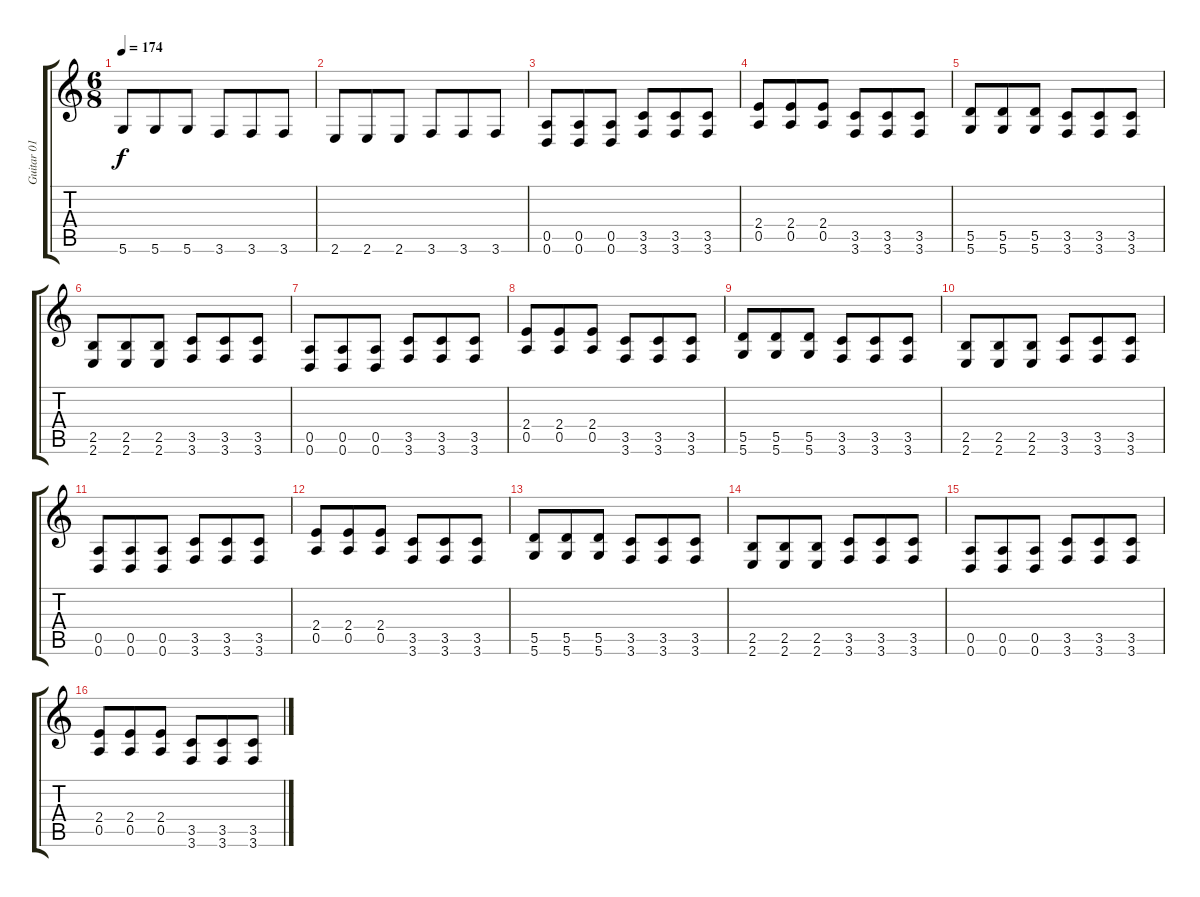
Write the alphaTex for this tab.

\track ("Guitar 01" "Guitar 01") {instrument overdrivenguitar}
\staff {score tabs}
\tuning (E4 B3 G3 D3 A2 D2) {hide}
\ts (6 8)
\tempo 174
\clef g2
\ks c
5.6.8{dy f} 5.6.8 5.6.8 3.6.8 3.6.8 3.6.8 |
2.6.8 2.6.8 2.6.8 3.6.8 3.6.8 3.6.8 |
(0.5 0.6).8{volume 10} (0.5 0.6).8 (0.5 0.6).8 (3.5 3.6).8 (3.5 3.6).8 (3.5 3.6).8 |
(2.4 0.5).8 (2.4 0.5).8 (2.4 0.5).8 (3.5 3.6).8 (3.5 3.6).8 (3.5 3.6).8 |
(5.5 5.6).8 (5.5 5.6).8 (5.5 5.6).8 (3.5 3.6).8 (3.5 3.6).8 (3.5 3.6).8 |
(2.5 2.6).8 (2.5 2.6).8 (2.5 2.6).8 (3.5 3.6).8 (3.5 3.6).8 (3.5 3.6).8 |
(0.5 0.6).8 (0.5 0.6).8 (0.5 0.6).8 (3.5 3.6).8 (3.5 3.6).8 (3.5 3.6).8 |
(2.4 0.5).8 (2.4 0.5).8 (2.4 0.5).8 (3.5 3.6).8 (3.5 3.6).8 (3.5 3.6).8 |
(5.5 5.6).8 (5.5 5.6).8 (5.5 5.6).8 (3.5 3.6).8 (3.5 3.6).8 (3.5 3.6).8 |
(2.5 2.6).8 (2.5 2.6).8 (2.5 2.6).8 (3.5 3.6).8 (3.5 3.6).8 (3.5 3.6).8 |
(0.5 0.6).8 (0.5 0.6).8 (0.5 0.6).8 (3.5 3.6).8 (3.5 3.6).8 (3.5 3.6).8 |
(2.4 0.5).8 (2.4 0.5).8 (2.4 0.5).8 (3.5 3.6).8 (3.5 3.6).8 (3.5 3.6).8 |
(5.5 5.6).8 (5.5 5.6).8 (5.5 5.6).8 (3.5 3.6).8 (3.5 3.6).8 (3.5 3.6).8 |
(2.5 2.6).8 (2.5 2.6).8 (2.5 2.6).8 (3.5 3.6).8 (3.5 3.6).8 (3.5 3.6).8 |
(0.5 0.6).8 (0.5 0.6).8 (0.5 0.6).8 (3.5 3.6).8 (3.5 3.6).8 (3.5 3.6).8 |
(2.4 0.5).8 (2.4 0.5).8 (2.4 0.5).8 (3.5 3.6).8 (3.5 3.6).8 (3.5 3.6).8
